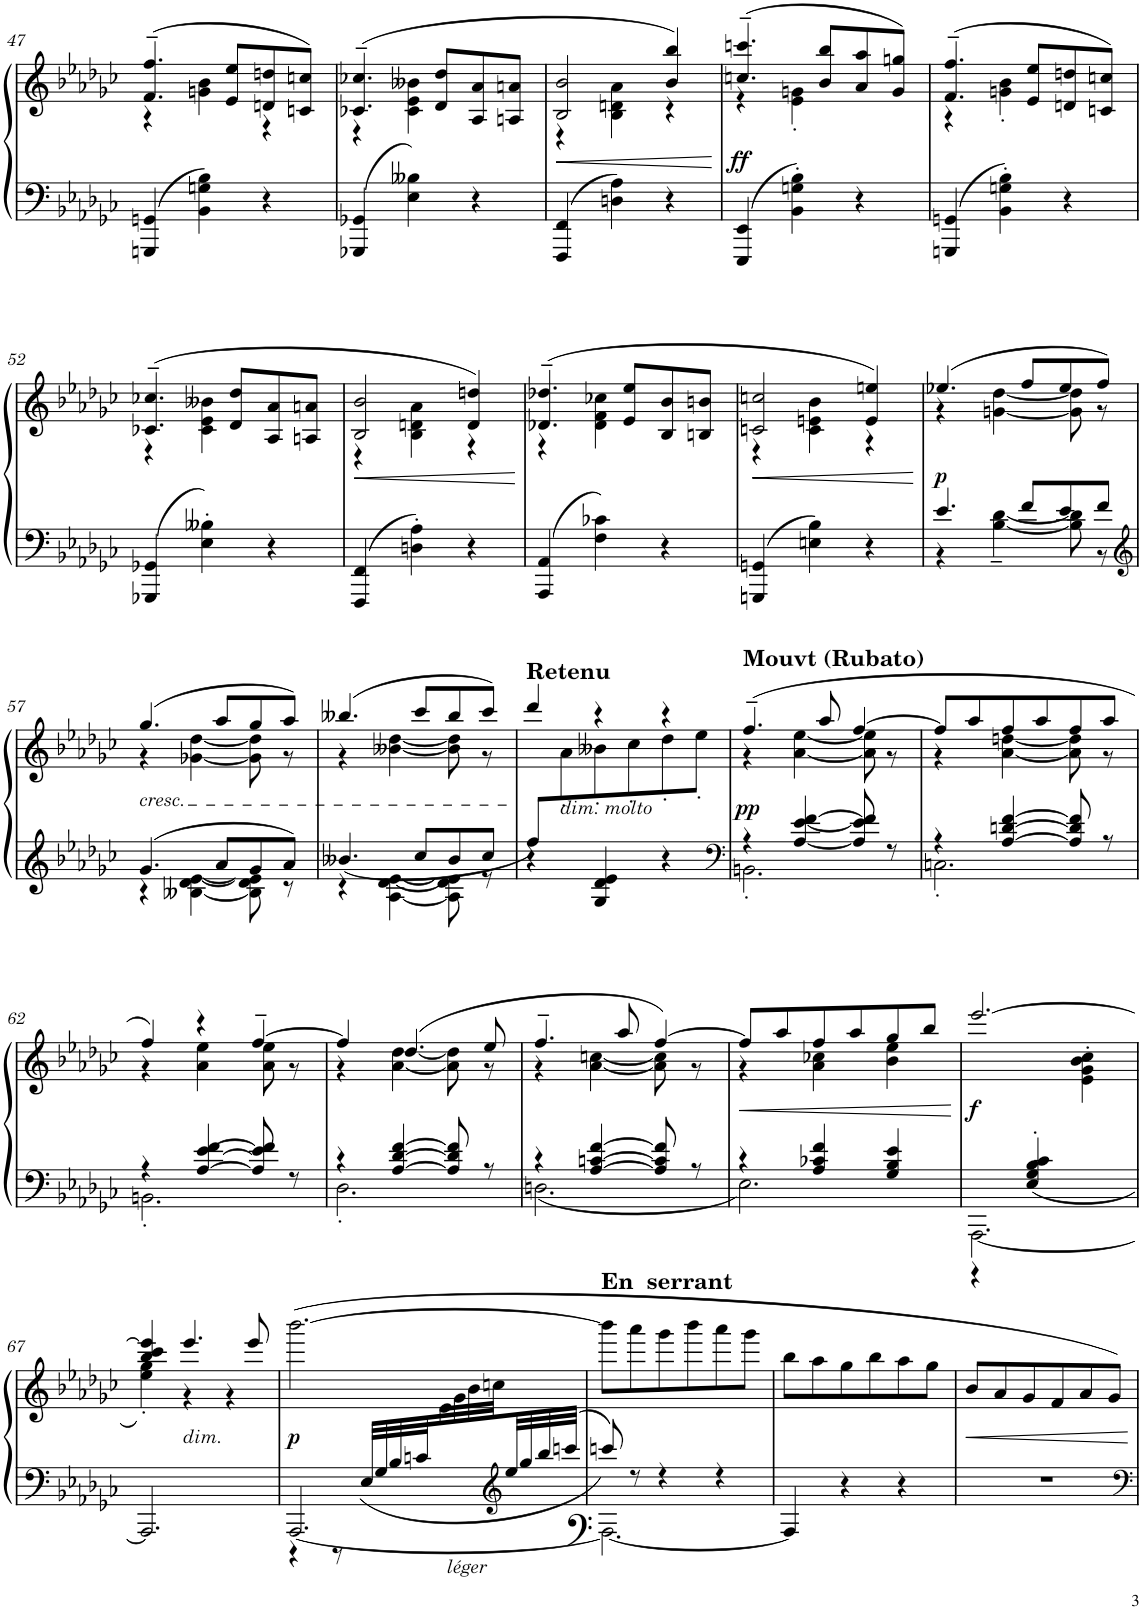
**kern	**kern	**dynam
*part1	*part1	*part1
*staff2	*staff1	*staff1/2
*I"Piano	*	*
*I'Pno.	*	*
!!LO:PB:g=z
*clefF4	*clefG2	*
*k[b-e-a-d-g-c-]	*k[b-e-a-d-g-c-]	*
*M3/4	*M3/4	*
=47	=47	=47
*	*^	*
4GGGn/ 4GGn/	(4.f/~ 4.ff/~	4r	.
4BB-\ 4Gn\ 4B-\	.	4gn\ 4b-\	.
.	8e-/ 8ee-/L	.	.
4r	8dn/ 8ddn/	4r	.
.	8cn/ 8ccn/J)	.	.
=48	=48	=48	=48
4GGG-X/ 4GG-X/	(4.c-X/~ 4.cc-X/~	4r	.
4E-\ 4B--X\	.	4c-\ 4e-\ 4b--X\	.
.	8d-/ 8dd-/L	.	.
4r	8A-/ 8a-/	4ryy	.
.	8An/ 8an/J	.	.
=49	=49	=49	=49
!	!	!	!LO:HP:b
4FFF/ 4FF/	2B-/ 2b-/	4r	<
4Dn\ 4A-\	.	4B-\ 4dn\ 4a-\	.
4r	4b-/ 4bb-/)	4r	.
=50	=50	=50	=50
!	!	!	!LO:DY:b
4EEE-/ 4EE-/	(4.ccn/~ 4.cccn/~	4r	ff
4BB-\' 4Gn\' 4B-\'	.	4e-\' 4gn\'	.
.	8b-/ 8bb-/L	.	.
4r	8a-/ 8aa-/	4ryy	.
.	8g/ 8ggn/J)	.	.
=51	=51	=51	=51
4GGGn/ 4GGn/	(4.f/~ 4.ff/~	4r	.
4BB-\' 4Gn\' 4B-\'	.	4gn\' 4b-\'	.
.	8e-/ 8ee-/L	.	.
4r	8dn/ 8ddn/	4ryy	.
.	8cn/ 8ccn/J)	.	.
!!LO:LB:g=z	!!
=52	=52	=52	=52
4GGG-X/ 4GG-X/	(4.c-X/~ 4.cc-X/~	4r	.
4E-\' 4B--X\'	.	4c-\ 4e-\ 4b--X\	.
.	8d-/ 8dd-/L	.	.
4r	8A-/ 8a-/	4ryy	.
.	8An/ 8an/J	.	.
=53	=53	=53	=53
!	!	!	!LO:HP:b
4FFF/ 4FF/	2B-/ 2b-/	4r	<
4Dn\' 4A-\'	.	4B-\ 4dn\ 4a-\	.
4r	4d/ 4ddn/)	4r	.
*	*v	*v	*
.	.	[
=54	=54	=54
*	*^	*
4AAA-/ 4AA-/	(4.d-X/~ 4.dd-X/~	4r	.
4F\ 4c-X\	.	4d-\ 4f\ 4cc-X\	.
.	8e-/ 8ee-/L	.	.
4r	8B-/ 8b-/	4ryy	.
.	8Bn/ 8bn/J	.	.
=55	=55	=55	=55
!	!	!	!LO:HP:b
4GGGn/ 4GGn/	2cn/ 2ccn/	4r	<
4En\ 4B-\	.	4c\ 4en\ 4b-\	.
4r	4e/ 4een/)	4r	.
*	*v	*v	*
.	.	[
=56	=56	=56
*^	*^	*
!	!	!	!	!LO:DY:b
4.e-/	4r	(4.ee-X/	4r	p
.	[4B-\~ [4d-\~	.	[4gn\ [4dd-\	.
8f/L	.	8ff/L	.	.
8e-/	8B-\] 8d-\]	8ee-/	8g\] 8dd-\]	.
8f/J	8r	8ff/J)	8r	.
!!LO:LB:g=z	!!
=57	=57	=57	=57	=57
*clefG2	*	*	*	*
!	!	!LO:TX:b:i:t=cresc.	!	!
4.g-/	4r	(4.gg-/	4r	.
.	[4B--X\ [4d-\ [4e-\	.	[4g-X\ [4dd-\	.
8a-/L	.	8aa-/L	.	.
8g-/	8B--\] 8d-\] 8e-\]	8gg-/	8g-\] 8dd-\]	.
8a-/J	8r	8aa-/J)	8r	.
=58	=58	=58	=58	=58
4.b--X/	4r	(4.bb--X/	4r	.
.	[4A-\ [4d-\ [4e-\	.	[4b--X\ [4dd-\	.
8cc-/L	.	8ccc-/L	.	.
8b--/	8A-\] 8d-\] 8e-\]	8bb--/	8b--\] 8dd-\]	.
8cc-/J	8r	8ccc-/J)	8r	.
=59	=59	=59	=59	=59
!	!	!LO:TX:a:B:t=Retenu	!	!
8ff/L	4r	4ddd-/	8ryy	.
!	!	!	!LO:TX:b:i:t=dim. molto	!
2ryy	.	.	8a-'\	.
.	4G-/ 4d-/ 4e-/	4r	8b--X'\	.
.	.	.	8cc-'\	.
.	4r	4r	8dd-'\	.
8ryy	.	.	8ee-'<\J	.
=60	=60	=60	=60	=60
*clefF4	*	*	*	*
!	!	!LO:TX:a:B:t=Mouvt (Rubato)	!	!
!	!	!	!	!LO:DY:b
4r	2.BBn'\	(4.ff~/	4r	pp
[<4A-/ [<4e-/ [4f/	.	.	[4a-\ [4ee-\	.
.	.	8aa-/	.	.
8A-/] 8e-/] 8f/]	.	[4ff/	8a-\] 8ee-\]	.
8r	.	.	8r	.
=61	=61	=61	=61	=61
4r	2.Cn'\	8ff/L]	4r	.
.	.	8aa-/	.	.
[4A-/ [4dn/ [4f/	.	8ff/	[4a-\ [4ddn\	.
.	.	8aa-/	.	.
8A-/] 8d/] 8f/]	.	8ff/	8a-\] 8dd\]	.
8r	.	8aa-/J	8r	.
!!LO:LB:g=z	!!
=62	=62	=62	=62	=62
4r	2.BBn'\	4ff/)	4r	.
[4A-/ [4e-/ [4f/	.	4r	4a-\ 4ee-\	.
8A-/] 8e-/] 8f/]	.	[4ff~/	8a-\ 8ee-\	.
8r	.	.	8r	.
=63	=63	=63	=63	=63
4r	2.D-'\	4ff/]	4r	.
[4A-/ [4d-/ [4f/	.	(4.dd-/	[4a-\ [4dd-\	.
8A-/] 8d-/] 8f/]	.	.	8a-\] 8dd-\]	.
8r	.	8ee-/	8r	.
=64	=64	=64	=64	=64
4r	2.Dn\	4.ff~/	4r	.
[4A-/ [4cn/ [4f/	.	.	[4a-\ [4ccn\	.
.	.	8aa-/	.	.
8A-/] 8c/] 8f/]	.	[4ff/)	8a-\] 8cc\]	.
8r	.	.	8r	.
=65	=65	=65	=65	=65
!	!	!	!	!LO:HP:b
4r	2.E-\	8ff/L]	4r	<
.	.	8aa-/	.	.
4A-/ 4c-X/ 4f/	.	8ff/	4a-\ 4cc-X\	.
.	.	8aa-/	.	.
4G-/ 4B-/ 4e-/	.	8gg-/	4b-\ 4ee-\	.
.	.	8bb-/J	.	.
*v	*v	*	*	*
*	*v	*v	*
.	.	[
=66	=66	=66
*^	*^	*
!	!	!	!	!LO:DY:b
[<2.AAA-\	4r	[2.eee-/	2ryy	f
.	(<4E-/' 4G-/' 4B-/' 4c-/'	.	.	.
.	4ryy	.	4e-\'> 4g-\'> 4b-\'> 4cc-\'>	.
*v	*v	*	*	*
!!LO:LB:g=z	!!
=67	=67	=67	=67
2.AAA-/]	4bb-/ 4ccc-/ 4eee-/]	4ee-\' 4gg-\')	.
!	!LO:TX:b:i:t=dim.	!	!
.	4.eee-/	4r	.
.	.	4r	.
.	8eee-/	.	.
=68	=68	=68	=68
*^	*	*	*
!	!	!	!	!LO:DY:b
[<2.AAA-/	4r	([2.bbb-\	2ryy	p
.	8r	.	.	.
.	32E-/LLL	.	.	.
.	32G-/	.	.	.
.	32B-/	.	.	.
.	32cn/J	.	.	.
!	!LO:TX:b:i:t=léger	!	!	!
.	8ryy	.	32e-\L	.
.	.	.	32g-\	.
.	.	.	32b-\	.
.	.	.	32ccn\	.
*clefG2	*	*	*	*
.	32ee-/	.	8ryy	.
.	32gg-/	.	.	.
.	32bb-/	.	.	.
.	32cccn/JJJ	.	.	.
*	*	*v	*v	*
=69	=69	=69	=69
!	!	!LO:TX:a:B:t=En  serrant	!
8en/	2.AAA-\_	8cccn\ 8bbb-\]L	.
8r	.	8aaa-\	.
4r	.	8ggg-\	.
.	.	8bbb-\	.
4r	.	8aaa-\	.
.	.	8ggg-\J	.
*v	*v	*	*
=70	=70	=70
4AAA-/]	8bb-\L	.
.	8aa-\	.
4r	8gg-\	.
.	8bb-\	.
4r	8aa-\	.
.	8gg-\J	.
=71	=71	=71
2.r	8b-/L	.
.	8a-/	.
.	8g-/	.
.	8f/	.
.	8a-/	.
.	8g-/J)	.
.	.	[
=	=	=
*-	*-	*-
